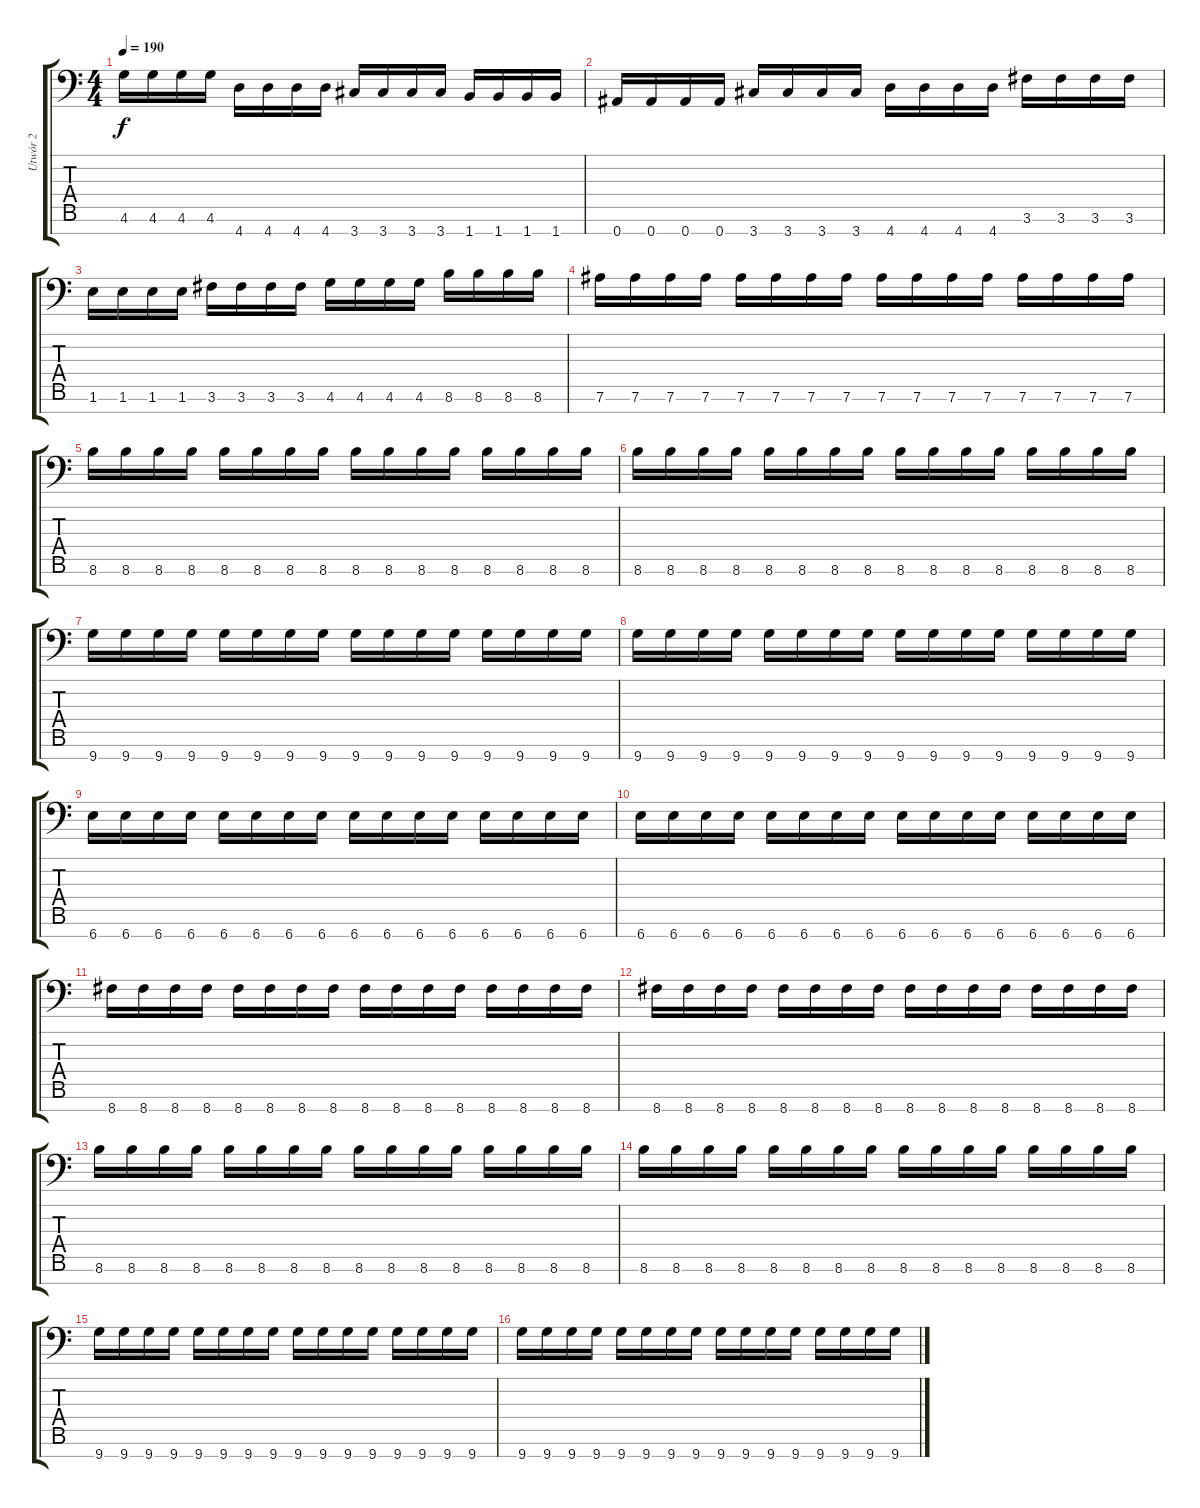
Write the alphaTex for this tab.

\track ("Utwór 2" "Utwór 2") {instrument overdrivenguitar}
\staff {score tabs}
\tuning (Eb4 Bb3 Gb3 Db3 Ab2 Eb2 Bb1) {hide}
\ts (4 4)
\tempo 190
\clef f4
\ks c
4.6.16{dy f} 4.6.16 4.6.16 4.6.16 4.7.16 4.7.16 4.7.16 4.7.16 3.7.16 3.7.16 3.7.16 3.7.16 1.7.16 1.7.16 1.7.16 1.7.16 |
0.7.16 0.7.16 0.7.16 0.7.16 3.7.16 3.7.16 3.7.16 3.7.16 4.7.16 4.7.16 4.7.16 4.7.16 3.6.16 3.6.16 3.6.16 3.6.16 |
1.6.16 1.6.16 1.6.16 1.6.16 3.6.16 3.6.16 3.6.16 3.6.16 4.6.16 4.6.16 4.6.16 4.6.16 8.6.16 8.6.16 8.6.16 8.6.16 |
7.6.16 7.6.16 7.6.16 7.6.16 7.6.16 7.6.16 7.6.16 7.6.16 7.6.16 7.6.16 7.6.16 7.6.16 7.6.16 7.6.16 7.6.16 7.6.16 |
8.6.16 8.6.16 8.6.16 8.6.16 8.6.16 8.6.16 8.6.16 8.6.16 8.6.16 8.6.16 8.6.16 8.6.16 8.6.16 8.6.16 8.6.16 8.6.16 |
8.6.16 8.6.16 8.6.16 8.6.16 8.6.16 8.6.16 8.6.16 8.6.16 8.6.16 8.6.16 8.6.16 8.6.16 8.6.16 8.6.16 8.6.16 8.6.16 |
9.7.16 9.7.16 9.7.16 9.7.16 9.7.16 9.7.16 9.7.16 9.7.16 9.7.16 9.7.16 9.7.16 9.7.16 9.7.16 9.7.16 9.7.16 9.7.16 |
9.7.16 9.7.16 9.7.16 9.7.16 9.7.16 9.7.16 9.7.16 9.7.16 9.7.16 9.7.16 9.7.16 9.7.16 9.7.16 9.7.16 9.7.16 9.7.16 |
6.7.16 6.7.16 6.7.16 6.7.16 6.7.16 6.7.16 6.7.16 6.7.16 6.7.16 6.7.16 6.7.16 6.7.16 6.7.16 6.7.16 6.7.16 6.7.16 |
6.7.16 6.7.16 6.7.16 6.7.16 6.7.16 6.7.16 6.7.16 6.7.16 6.7.16 6.7.16 6.7.16 6.7.16 6.7.16 6.7.16 6.7.16 6.7.16 |
8.7.16 8.7.16 8.7.16 8.7.16 8.7.16 8.7.16 8.7.16 8.7.16 8.7.16 8.7.16 8.7.16 8.7.16 8.7.16 8.7.16 8.7.16 8.7.16 |
8.7.16 8.7.16 8.7.16 8.7.16 8.7.16 8.7.16 8.7.16 8.7.16 8.7.16 8.7.16 8.7.16 8.7.16 8.7.16 8.7.16 8.7.16 8.7.16 |
8.6.16 8.6.16 8.6.16 8.6.16 8.6.16 8.6.16 8.6.16 8.6.16 8.6.16 8.6.16 8.6.16 8.6.16 8.6.16 8.6.16 8.6.16 8.6.16 |
8.6.16 8.6.16 8.6.16 8.6.16 8.6.16 8.6.16 8.6.16 8.6.16 8.6.16 8.6.16 8.6.16 8.6.16 8.6.16 8.6.16 8.6.16 8.6.16 |
9.7.16 9.7.16 9.7.16 9.7.16 9.7.16 9.7.16 9.7.16 9.7.16 9.7.16 9.7.16 9.7.16 9.7.16 9.7.16 9.7.16 9.7.16 9.7.16 |
9.7.16 9.7.16 9.7.16 9.7.16 9.7.16 9.7.16 9.7.16 9.7.16 9.7.16 9.7.16 9.7.16 9.7.16 9.7.16 9.7.16 9.7.16 9.7.16
